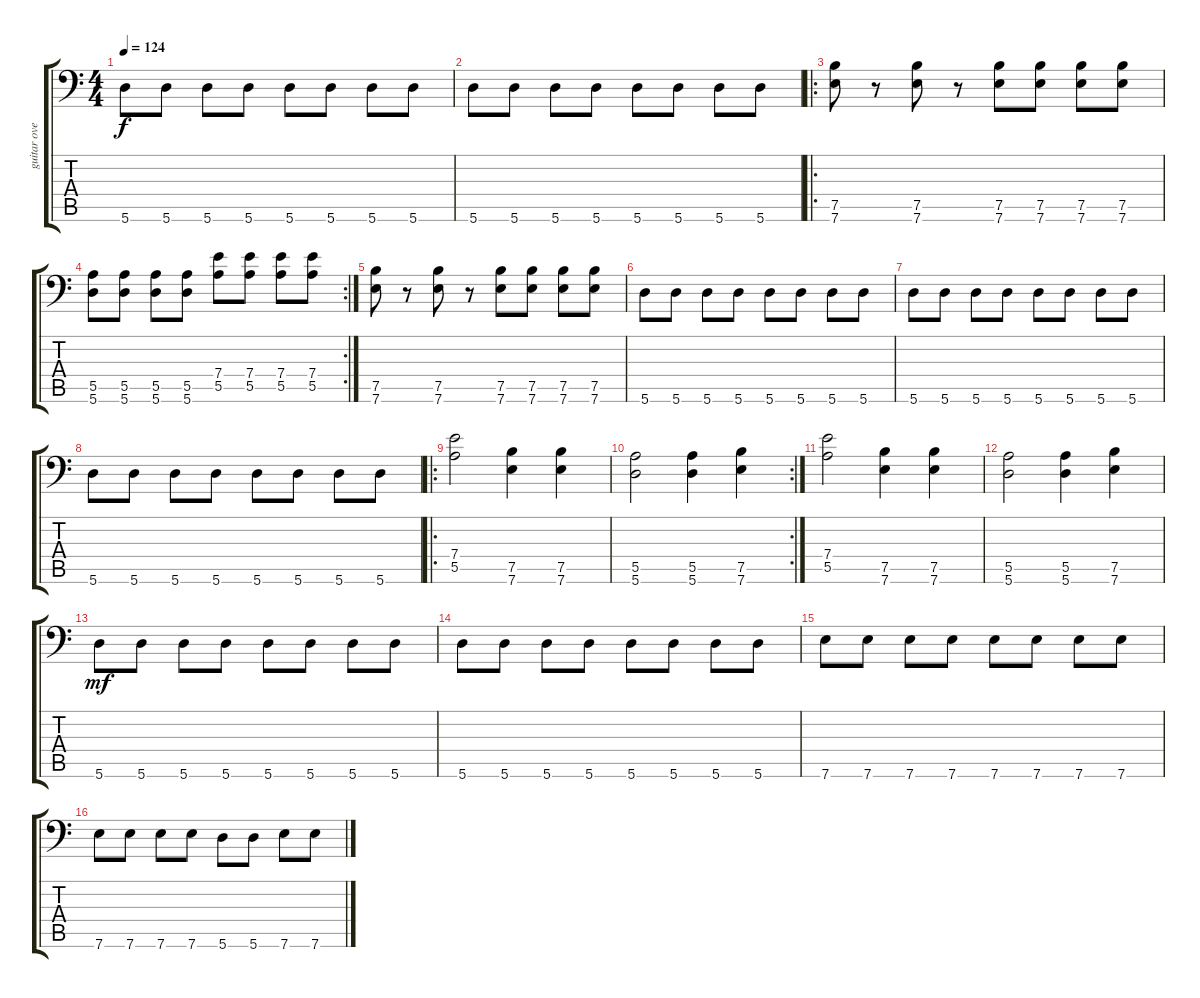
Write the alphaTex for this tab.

\track ("guitar overdub" "guitar ove") {instrument overdrivenguitar}
\staff {score tabs}
\tuning (B3 Gb3 D3 A2 E2 A1) {hide}
\ts (4 4)
\tempo 124
\clef f4
\ks c
5.6.8{dy f} 5.6.8 5.6.8 5.6.8 5.6.8 5.6.8 5.6.8 5.6.8 |
5.6.8 5.6.8 5.6.8 5.6.8 5.6.8 5.6.8 5.6.8 5.6.8 |
\ro
(7.5 7.6).8 r.8 (7.5 7.6).8 r.8 (7.5 7.6).8 (7.5 7.6).8 (7.5 7.6).8 (7.5 7.6).8 |
\rc 2
(5.5 5.6).8 (5.5 5.6).8 (5.5 5.6).8 (5.5 5.6).8 (7.4 5.5).8 (7.4 5.5).8 (7.4 5.5).8 (7.4 5.5).8 |
(7.5 7.6).8 r.8 (7.5 7.6).8 r.8 (7.5 7.6).8 (7.5 7.6).8 (7.5 7.6).8 (7.5 7.6).8 |
5.6.8 5.6.8 5.6.8 5.6.8 5.6.8 5.6.8 5.6.8 5.6.8 |
5.6.8 5.6.8 5.6.8 5.6.8 5.6.8 5.6.8 5.6.8 5.6.8 |
5.6.8 5.6.8 5.6.8 5.6.8 5.6.8 5.6.8 5.6.8 5.6.8 |
\ro
(7.4 5.5).2 (7.5 7.6).4 (7.5 7.6).4 |
\rc 2
(5.5 5.6).2 (5.5 5.6).4 (7.5 7.6).4 |
(7.4 5.5).2 (7.5 7.6).4 (7.5 7.6).4 |
(5.5 5.6).2 (5.5 5.6).4 (7.5 7.6).4 |
5.6.8{dy mf} 5.6.8 5.6.8 5.6.8 5.6.8 5.6.8 5.6.8 5.6.8 |
5.6.8 5.6.8 5.6.8 5.6.8 5.6.8 5.6.8 5.6.8 5.6.8 |
7.6.8 7.6.8 7.6.8 7.6.8 7.6.8 7.6.8 7.6.8 7.6.8 |
7.6.8 7.6.8 7.6.8 7.6.8 5.6.8 5.6.8 7.6.8 7.6.8
